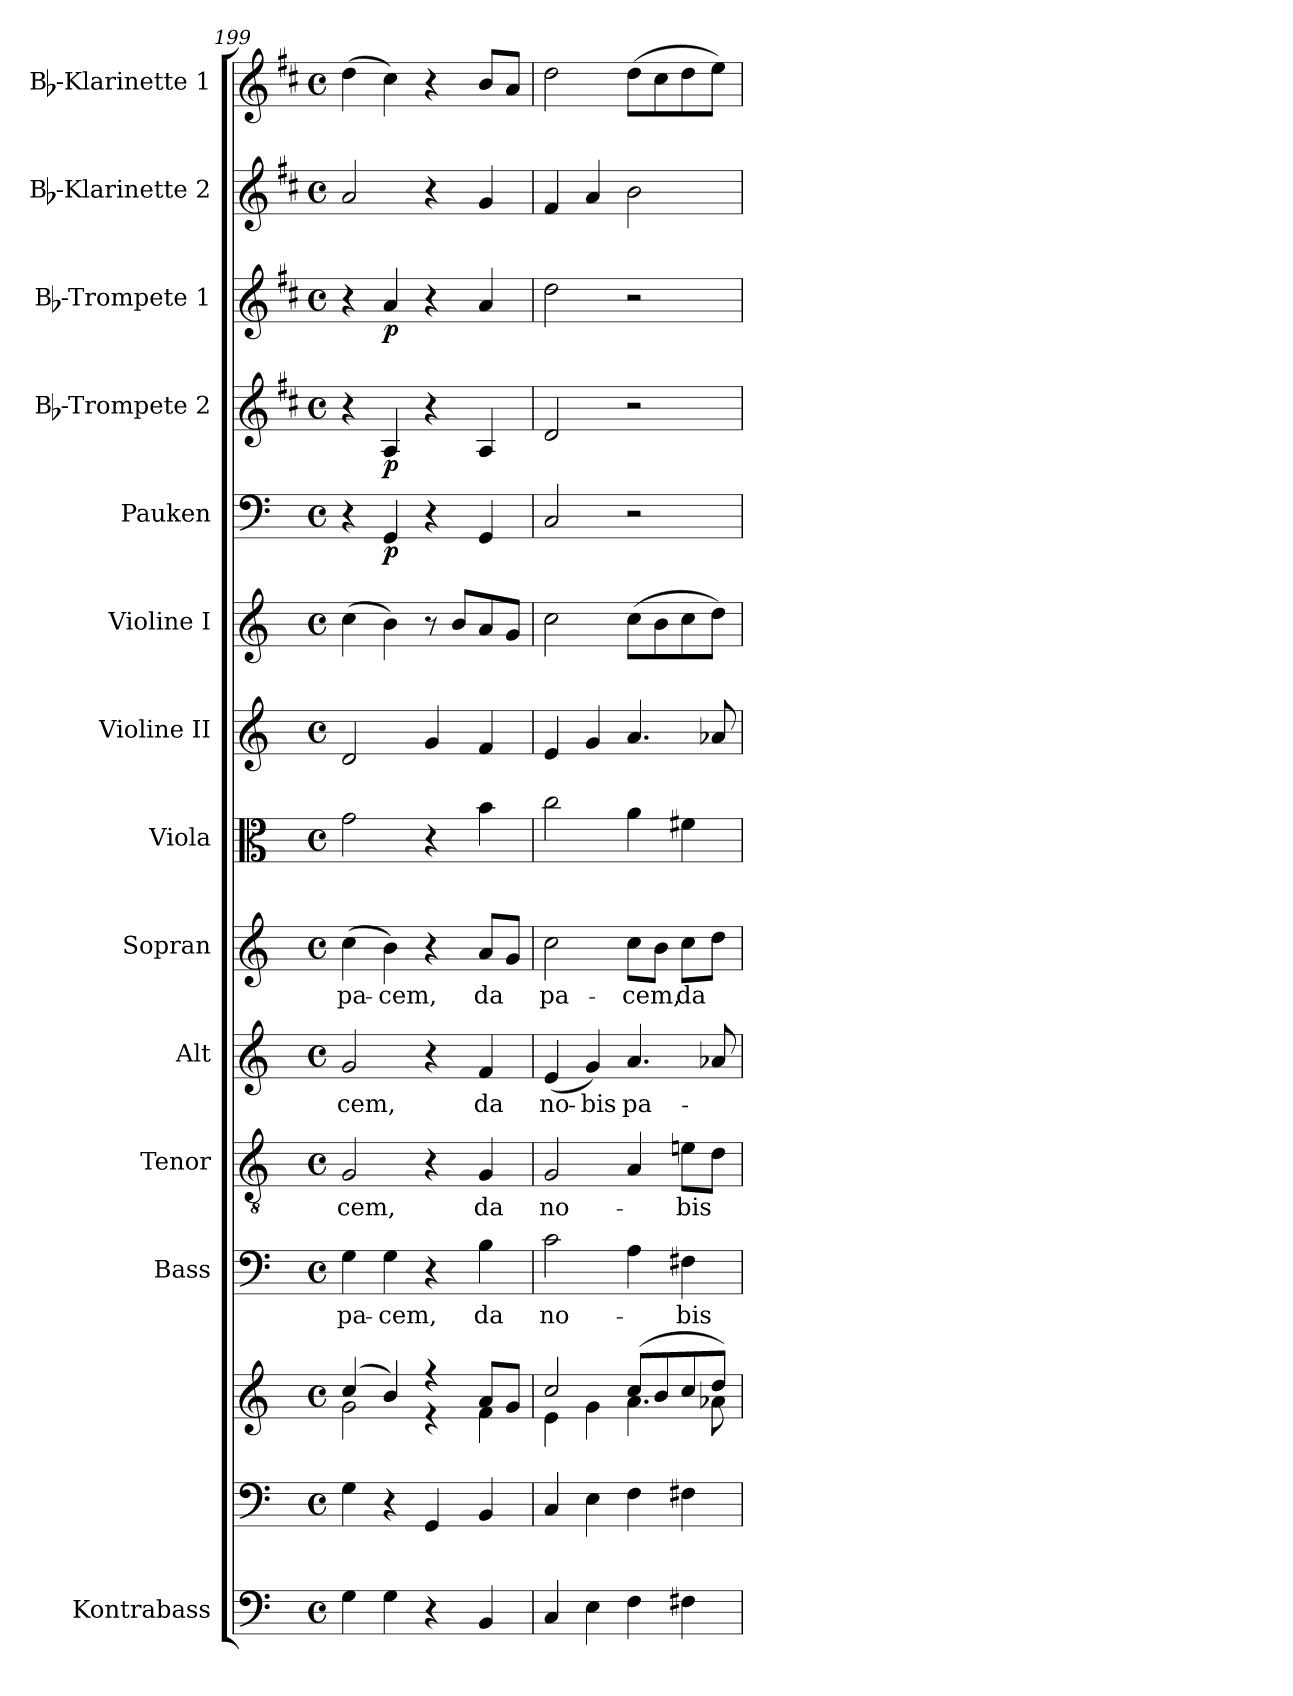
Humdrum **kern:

**kern	**kern	**kern	**kern	**text	**kern	**text	**kern	**text	**kern	**text	**kern	**kern	**kern	**kern	**dynam	**kern	**dynam	**kern	**dynam	**kern	**kern
*part14	*part13	*part13	*part12	*part12	*part11	*part11	*part10	*part10	*part9	*part9	*part8	*part7	*part6	*part5	*part5	*part4	*part4	*part3	*part3	*part2	*part1
*staff15	*staff14	*staff13	*staff12	*staff12	*staff11	*staff11	*staff10	*staff10	*staff9	*staff9	*staff8	*staff7	*staff6	*staff5	*staff5	*staff4	*staff4	*staff3	*staff3	*staff2	*staff1
*I"Kontrabass	*	*	*I"Bass	*	*I"Tenor	*	*I"Alt	*	*I"Sopran	*	*I"Viola	*I"Violine II	*I"Violine I	*I"Pauken	*	*I"Bb-Trompete 2	*	*I"Bb-Trompete 1	*	*I"Bb-Klarinette 2	*I"Bb-Klarinette 1
*I'Kb.	*	*	*I'B.	*	*I'T.	*	*I'A.	*	*I'S.	*	*I'Vla.	*I'Vl. II	*I'Vl. I	*I'Pk.	*	*I'Bb Trp. 2	*	*I'Bb Trp. 1	*	*I'Bb Kl. 2	*I'Bb Kl. 1
*clefF4	*clefF4	*clefG2	*clefF4	*	*clefGv2	*	*clefG2	*	*clefG2	*	*clefC3	*clefG2	*clefG2	*clefF4	*	*clefG2	*	*clefG2	*	*clefG2	*clefG2
*ITrd7c12	*	*	*	*	*	*	*	*	*	*	*	*	*	*	*	*ITrd1c2	*	*ITrd1c2	*	*ITrd1c2	*ITrd1c2
*k[]	*k[]	*k[]	*k[]	*	*k[]	*	*k[]	*	*k[]	*	*k[]	*k[]	*k[]	*k[]	*	*k[]	*	*k[]	*	*k[]	*k[]
*C:	*C:	*C:	*C:	*	*C:	*	*C:	*	*C:	*	*C:	*C:	*C:	*C:	*	*C:	*	*C:	*	*C:	*C:
*M4/4	*M4/4	*M4/4	*M4/4	*	*M4/4	*	*M4/4	*	*M4/4	*	*M4/4	*M4/4	*M4/4	*M4/4	*	*M4/4	*	*M4/4	*	*M4/4	*M4/4
*met(c)	*met(c)	*met(c)	*met(c)	*	*met(c)	*	*met(c)	*	*met(c)	*	*met(c)	*met(c)	*met(c)	*met(c)	*	*met(c)	*	*met(c)	*	*met(c)	*met(c)
=199	=199	=199	=199	=199	=199	=199	=199	=199	=199	=199	=199	=199	=199	=199	=199	=199	=199	=199	=199	=199	=199
*	*	*^	*	*	*	*	*	*	*	*	*	*	*	*	*	*	*	*	*	*	*
!	!	!	!	!	!LO:LY:b	!	!LO:LY:b	!	!LO:LY:b	!	!LO:LY:b	!	!	!	!	!	!	!	!	!	!	!
4GG\	4G\	(4cc/	2g\	4G\	pa-	2G/	-cem,	2g/	-cem,	(>4cc\	pa-	2g\	2d/	(>4cc\	4r	.	4r	.	4r	.	2g/	(>4cc\
!	!	!	!	!	!LO:LY:b	!	!	!	!	!	!LO:LY:b	!	!	!	!	!LO:DY:b	!	!LO:DY:b	!	!LO:DY:b	!	!
4GG\	4r	4b/)	.	4G\	-cem,	.	.	.	.	4b\)	-cem,	.	.	4b\)	4GG/	p	4G/	p	4g/	p	.	4b\)
4r	4GG/	4r	4r	4r	.	4r	.	4r	.	4r	.	4r	4g/	8r	4r	.	4r	.	4r	.	4r	4r
.	.	.	.	.	.	.	.	.	.	.	.	.	.	8b/L	.	.	.	.	.	.	.	.
!	!	!	!	!	!LO:LY:b	!	!LO:LY:b	!	!LO:LY:b	!	!LO:LY:b	!	!	!	!	!	!	!	!	!	!	!
4BBB/	4BB/	8a/L	4f\	4B\	da	4G/	da	4f/	da	8a/L	da	4b\	4f/	8a/	4GG/	.	4G/	.	4g/	.	4f/	8a/L
.	.	8g/J	.	.	.	.	.	.	.	8g/J	.	.	.	8g/J	.	.	.	.	.	.	.	8g/J
!!LO:PB:g=z
=200	=200	=200	=200	=200	=200	=200	=200	=200	=200	=200	=200	=200	=200	=200	=200	=200	=200	=200	=200	=200	=200	=200
!	!	!	!	!	!LO:LY:b	!	!LO:LY:b	!	!LO:LY:b	!	!LO:LY:b	!	!	!	!	!	!	!	!	!	!	!
4CC/	4C/	2cc/	4e\	2c\	no-	2G/	no-	(<4e/	no-	2cc\	pa-	2cc\	4e/	2cc\	2C/	.	2c/	.	2cc\	.	4e/	2cc\
!	!	!	!	!	!	!	!	!	!LO:LY:b	!	!	!	!	!	!	!	!	!	!	!	!	!
4EE\	4E\	.	4g\	.	.	.	.	4g/)	-bis	.	.	.	4g/	.	.	.	.	.	.	.	4g/	.
!	!	!	!	!	!	!	!	!	!LO:LY:b	!	!LO:LY:b	!	!	!	!	!	!	!	!	!	!	!
4FF\	4F\	(>8cc/L	4.a\	4A\	.	4A/	.	4.a/	pa-	8cc\L	-cem,	4a\	4.a/	(>8cc\L	2r	.	2r	.	2r	.	2a\	(>8cc\L
.	.	8b/	.	.	.	.	.	.	.	8b\J	.	.	.	8b\	.	.	.	.	.	.	.	8b\
!	!	!	!	!	!LO:LY:b	!	!LO:LY:b	!	!	!	!LO:LY:b	!	!	!	!	!	!	!	!	!	!	!
4FF#X\	4F#X\	8cc/	.	4F#X\	-bis	8en\L	-bis	.	.	8cc\L	da	4f#X\	.	8cc\	.	.	.	.	.	.	.	8cc\
.	.	8dd/J)	8a-X\	.	.	8d\J	.	8a-X/	.	8dd\J	.	.	8a-X/	8dd\J)	.	.	.	.	.	.	.	8dd\J)
*	*	*v	*v	*	*	*	*	*	*	*	*	*	*	*	*	*	*	*	*	*	*	*
=	=	=	=	=	=	=	=	=	=	=	=	=	=	=	=	=	=	=	=	=	=
*-	*-	*-	*-	*-	*-	*-	*-	*-	*-	*-	*-	*-	*-	*-	*-	*-	*-	*-	*-	*-	*-
